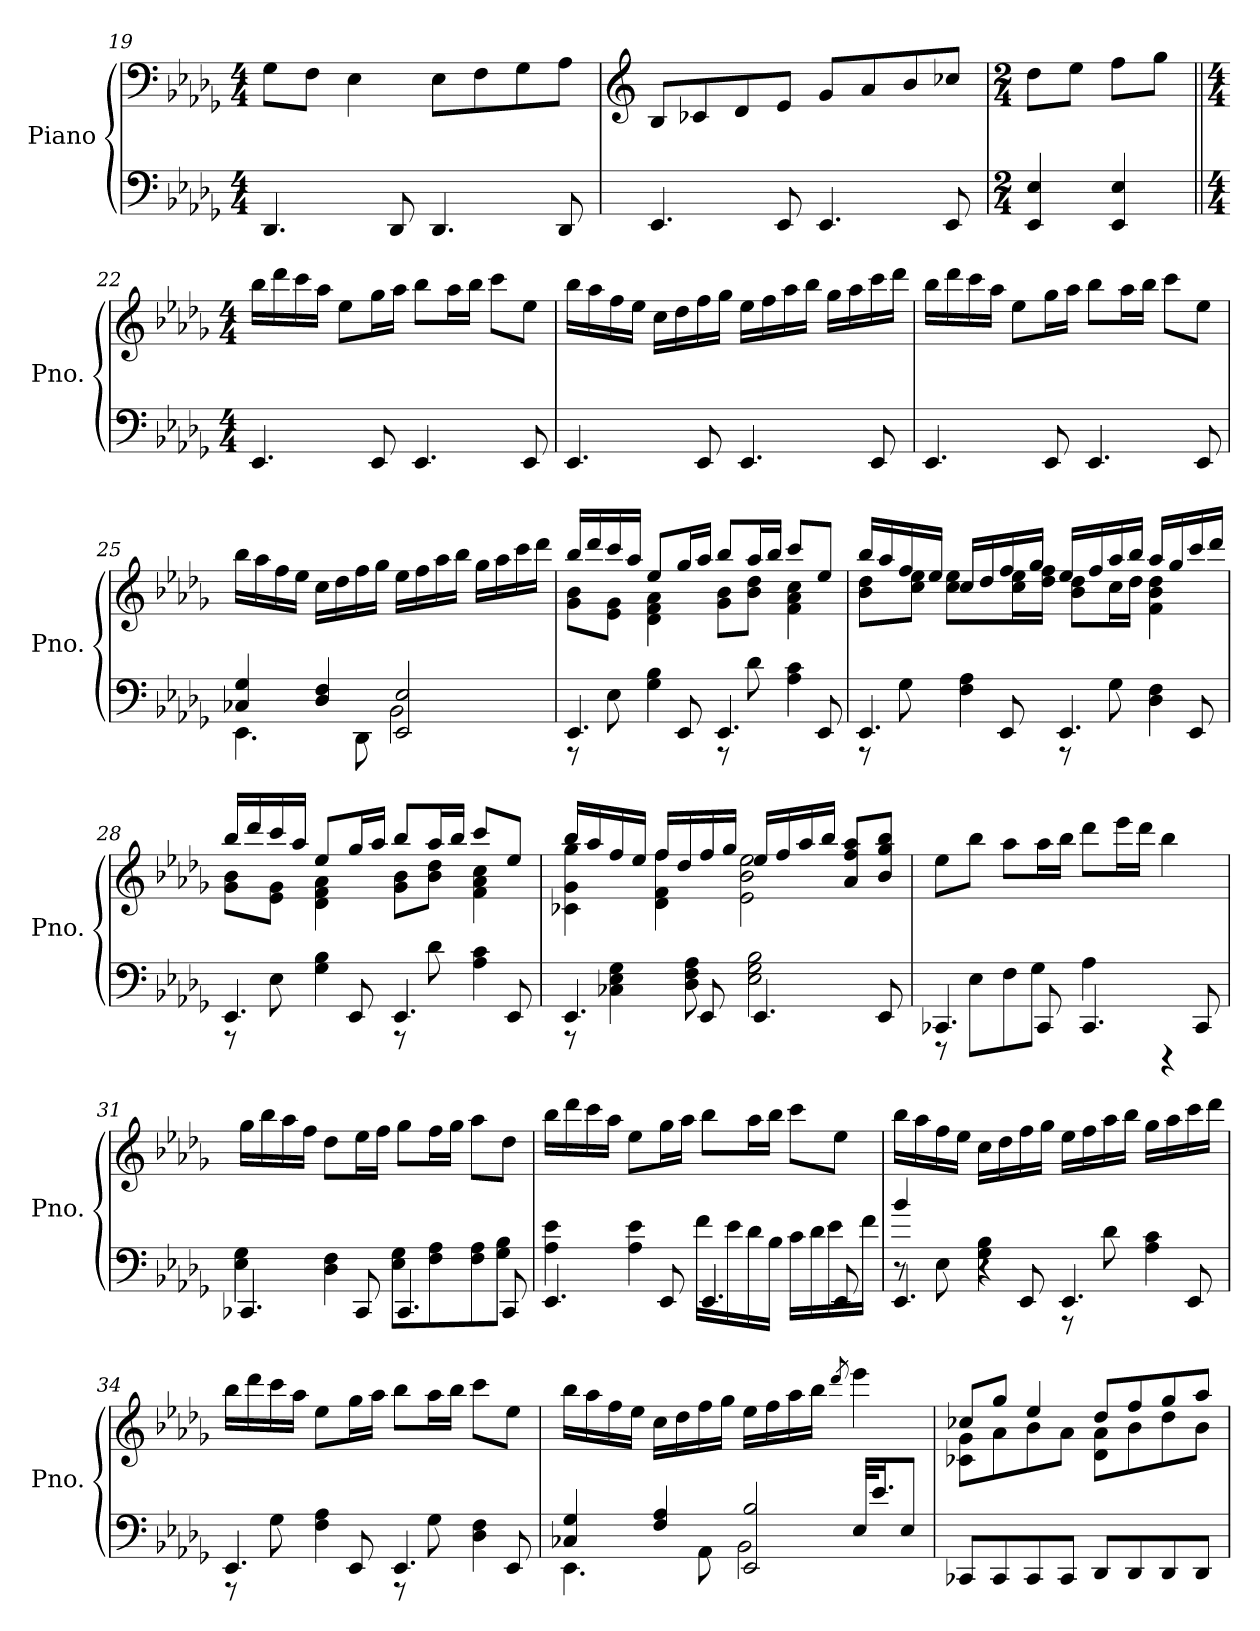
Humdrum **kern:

**kern	**kern
*part1	*part1
*staff2	*staff1
*I"Piano	*
*I'Pno.	*
!!LO:LB:g=z
*clefF4	*clefF4
*k[b-e-a-d-g-]	*k[b-e-a-d-g-]
*M4/4	*M4/4
=19	=19
4.DD-/	8G-\L
.	8F\J
.	4E-\
8DD-/	.
*	*MM110
4.DD-/	8E-\L
.	8F\
.	8G-\
8DD-/	8A-\J
=20	=20
*	*clefG2
*	*MM100
4.EE-/	8B-/L
.	8c-X/
.	8d-/
8EE-/	8e-/J
*	*MM90
4.EE-/	8g-/L
.	8a-/
.	8b-/
8EE-/	8cc-X/J
=21	=21
*M2/4	*M2/4
*	*MM80
4EE-/ 4E-/	8dd-\L
.	8ee-\J
4EE-/ 4E-/	8ff\L
.	8gg-\J
!!LO:LB:g=z
=22||	=22||
*M4/4	*M4/4
*	*MM90
4.EE-/	16bb-\LL
.	16ddd-\
.	16ccc\
.	16aa-\JJ
.	8ee-\L
8EE-/	16gg-\L
.	16aa-\JJ
4.EE-/	8bb-\L
.	16aa-\L
.	16bb-\JJ
.	8ccc\L
8EE-/	8ee-\J
=23	=23
4.EE-/	16bb-\LL
.	16aa-\
.	16ff\
.	16ee-\JJ
.	16cc\LL
.	16dd-\
8EE-/	16ff\
.	16gg-\JJ
4.EE-/	16ee-\LL
.	16ff\
.	16aa-\
.	16bb-\JJ
.	16gg-\LL
.	16aa-\
8EE-/	16ccc\
.	16ddd-\JJ
!!LO:LB:g=z
=24	=24
4.EE-/	16bb-\LL
.	16ddd-\
.	16ccc\
.	16aa-\JJ
.	8ee-\L
8EE-/	16gg-\L
.	16aa-\JJ
4.EE-/	8bb-\L
.	16aa-\L
.	16bb-\JJ
.	8ccc\L
8EE-/	8ee-\J
=25	=25
*^	*
4C-X/ 4G-/	4.EE-\	16bb-\LL
.	.	16aa-\
.	.	16ff\
.	.	16ee-\JJ
4D-/ 4F/	.	16cc\LL
.	.	16dd-\
.	8DD-\	16ff\
.	.	16gg-\JJ
2EE-/ 2E-/	2BB-\	16ee-\LL
.	.	16ff\
.	.	16aa-\
.	.	16bb-\JJ
.	.	16gg-\LL
.	.	16aa-\
.	.	16ccc\
.	.	16ddd-\JJ
!!LO:LB:g=z
=26	=26	=26
*	*	*^
4.EE-/	8r	16bb-/LL	8g-\ 8b-\L
.	.	16ddd-/	.
.	8E-\	16ccc/	8e-\ 8g-\J
.	.	16aa-/JJ	.
.	4G-\ 4B-\	8ee-/L	4d-\ 4f\ 4a-\
8EE-/	.	16gg-/L	.
.	.	16aa-/JJ	.
4.EE-/	8r	8bb-/L	8g-\ 8b-\L
.	8d-\	16aa-/L	8b-\ 8dd-\J
.	.	16bb-/JJ	.
.	4A-\ 4c\	8ccc/L	4f\ 4a-\ 4cc\
8EE-/	.	8ee-/J	.
=27	=27	=27	=27
4.EE-/	8r	16bb-/LL	8b-\ 8dd-\L
.	.	16aa-/	.
.	8G-\	16ff/	8cc\ 8ee-\J
.	.	16ee-/JJ	.
.	4F\ 4A-\	16cc/LL	8cc\ 8ee-\L
.	.	16dd-/	.
8EE-/	.	16ff/	16cc\ 16ee-\L
.	.	16gg-/JJ	16dd-\ 16ff\JJ
4.EE-/	8r	16ee-/LL	8b-\ 8dd-\L
.	.	16ff/	.
.	8G-\	16aa-/	16cc\L
.	.	16bb-/JJ	16dd-\JJ
.	4D-\ 4F\	16aa-/LL	4f\ 4b-\ 4dd-\
.	.	16gg-/	.
8EE-/	.	16ccc/	.
.	.	16ddd-/JJ	.
!!LO:LB:g=z	!!
=28	=28	=28	=28
4.EE-/	8r	16bb-/LL	8g-\ 8b-\L
.	.	16ddd-/	.
.	8E-\	16ccc/	8e-\ 8g-\J
.	.	16aa-/JJ	.
.	4G-\ 4B-\	8ee-/L	4d-\ 4f\ 4a-\
8EE-/	.	16gg-/L	.
.	.	16aa-/JJ	.
4.EE-/	8r	8bb-/L	8g-\ 8b-\L
.	8d-\	16aa-/L	8b-\ 8dd-\J
.	.	16bb-/JJ	.
.	4A-\ 4c\	8ccc/L	4f\ 4a-\ 4cc\
8EE-/	.	8ee-/J	.
=29	=29	=29	=29
4.EE-/	8r	16bb-/LL	4c-X\ 4g-\ 4gg-\
.	.	16aa-/	.
.	4C-X\ 4E-\ 4G-\	16ff/	.
.	.	16ee-/JJ	.
.	.	16ff/LL	4d-\ 4f\ 4ff\
.	.	16dd-/	.
8EE-/	8D-\ 8F\ 8A-\	16ff/	.
.	.	16gg-/JJ	.
4.EE-/	2E-\ 2G-\ 2B-\	16ee-/LL	2e-\ 2b-\ 2ee-\
.	.	16ff/	.
.	.	16aa-/	.
.	.	16bb-/JJ	.
.	.	8a-/ 8ff/ 8aa-/L	.
8EE-/	.	8b-/ 8gg-/ 8bb-/J	.
*	*	*v	*v
!!LO:PB:g=z
=30	=30	=30
4.CC-X/	8r	8ee-\L
.	8E-\L	8bb-\J
.	8F\	8aa-\L
8CC-/	8G-\J	16aa-\L
.	.	16bb-\JJ
4.CC-/	4A-\	8ddd-\L
.	.	16eee-\L
.	.	16ddd-\JJ
.	4r	4bb-\
8CC-/	.	.
=31	=31	=31
4.CC-X/	4E-\ 4G-\	16gg-\LL
.	.	16bb-\
.	.	16aa-\
.	.	16ff\JJ
.	4D-\ 4F\	8dd-\L
8CC-/	.	16ee-\L
.	.	16ff\JJ
4.CC-/	8E-\ 8G-\L	8gg-\L
.	8F\ 8A-\	16ff\L
.	.	16gg-\JJ
.	8F\ 8A-\	8aa-\L
8CC-/	8G-\ 8B-\J	8dd-\J
!!LO:LB:g=z
=32	=32	=32
4.EE-/	4A-\ 4e-\	16bb-\LL
.	.	16ddd-\
.	.	16ccc\
.	.	16aa-\JJ
.	4A-\ 4e-\	8ee-\L
8EE-/	.	16gg-\L
.	.	16aa-\JJ
4.EE-/	16f\LL	8bb-\L
.	16e-\	.
.	16d-\	16aa-\L
.	16B-\JJ	16bb-\JJ
.	16c\LL	8ccc\L
.	16d-\	.
8EE-/	16e-\	8ee-\J
.	16f\JJ	.
=33	=33	=33
*	*^	*
4.EE-/	8r	4b-/	16bb-\LL
.	.	.	16aa-\
.	8E-\	.	16ff\
.	.	.	16ee-\JJ
.	4G-\ 4B-\	4r	16cc\LL
.	.	.	16dd-\
8EE-/	.	.	16ff\
.	.	.	16gg-\JJ
4.EE-/	8r	2ryy	16ee-\LL
.	.	.	16ff\
.	8d-\	.	16aa-\
.	.	.	16bb-\JJ
.	4A-\ 4c\	.	16gg-\LL
.	.	.	16aa-\
8EE-/	.	.	16ccc\
.	.	.	16ddd-\JJ
*	*v	*v	*
!!LO:LB:g=z
=34	=34	=34
4.EE-/	8r	16bb-\LL
.	.	16ddd-\
.	8G-\	16ccc\
.	.	16aa-\JJ
.	4F\ 4A-\	8ee-\L
8EE-/	.	16gg-\L
.	.	16aa-\JJ
4.EE-/	8r	8bb-\L
.	8G-\	16aa-\L
.	.	16bb-\JJ
.	4D-\ 4F\	8ccc\L
8EE-/	.	8ee-\J
=35	=35	=35
*	*^	*
4C-X/ 4G-/	4.EE-\	2.ryy	16bb-\LL
.	.	.	16aa-\
.	.	.	16ff\
.	.	.	16ee-\JJ
4F/ 4A-/	.	.	16cc\LL
.	.	.	16dd-\
.	8AA-\	.	16ff\
.	.	.	16gg-\JJ
2EE-/ 2B-/	2BB-\	.	16ee-\LL
.	.	.	16ff\
.	.	.	16aa-\
.	.	.	16bb-\JJ
.	.	.	8qddd-/
.	.	32E-/KLL	4eee-\
.	.	16.e-/J	.
.	.	8E-/J	.
*v	*v	*v	*
!!LO:LB:g=z
=36	=36
*	*^
8CC-X/L	8cc-X/L	8c-X\ 8g-\L
8CC-/	8gg-/J	8a-\
8CC-/	4ee-/	8b-\
8CC-/J	.	8a-\J
8DD-/L	8dd-/L	8d-\ 8a-\L
8DD-/	8ff/	8b-\
8DD-/	8gg-/	8dd-\
8DD-/J	8aa-/J	8b-\J
*	*v	*v
=	=
*-	*-
